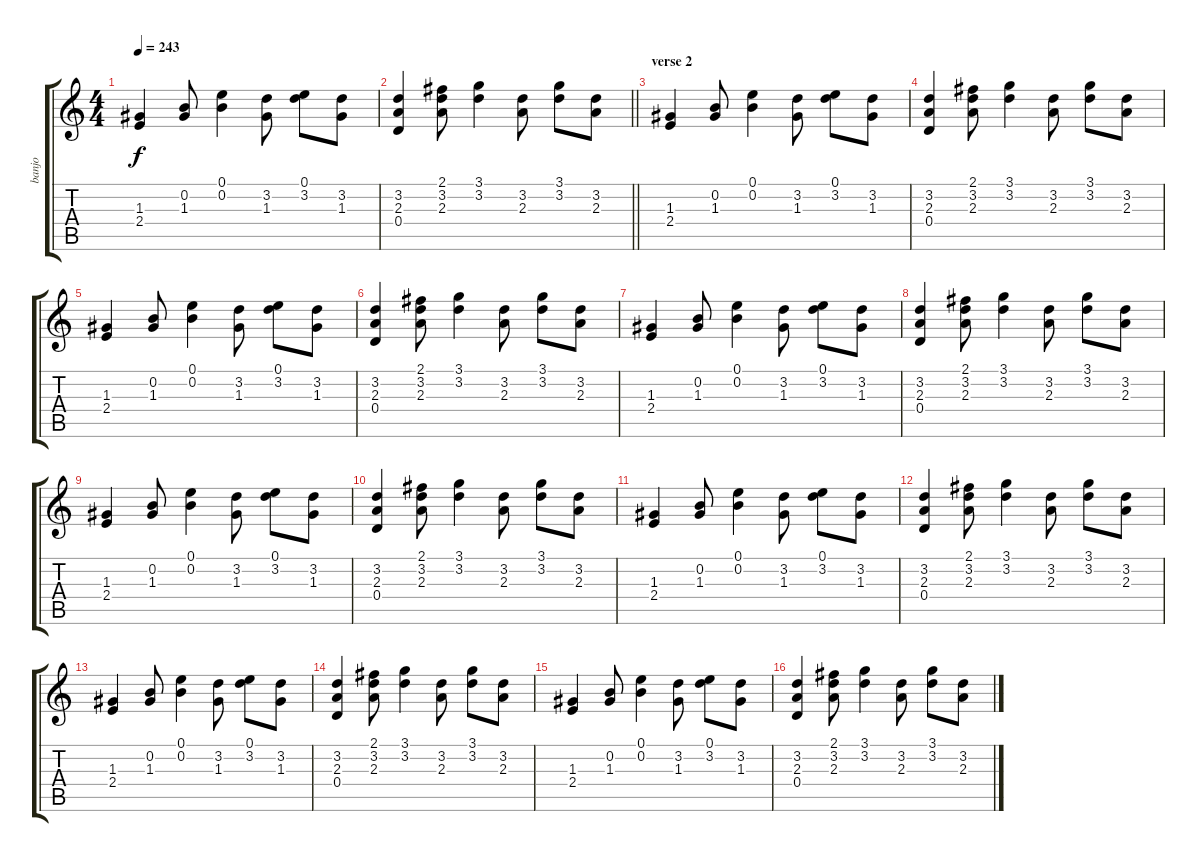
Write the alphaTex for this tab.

\track ("banjo" "banjo") {instrument banjo}
\staff {score tabs}
\tuning (E4 B3 G3 D3 A2 E2) {hide}
\displaytranspose 12
\ts (4 4)
\tempo 243
\clef g2
\ks c
(1.3 2.4).4{dy f} (0.2 1.3).8 (0.1 0.2).4 (3.2 1.3).8 (0.1 3.2).8 (3.2 1.3).8 |
\barLineRight lightlight
(3.2 2.3 0.4).4 (2.1 3.2 2.3).8 (3.1 3.2).4 (3.2 2.3).8 (3.1 3.2).8 (3.2 2.3).8 |
\section ("" "verse 2")
(1.3 2.4).4 (0.2 1.3).8 (0.1 0.2).4 (3.2 1.3).8 (0.1 3.2).8 (3.2 1.3).8 |
(3.2 2.3 0.4).4 (2.1 3.2 2.3).8 (3.1 3.2).4 (3.2 2.3).8 (3.1 3.2).8 (3.2 2.3).8 |
(1.3 2.4).4 (0.2 1.3).8 (0.1 0.2).4 (3.2 1.3).8 (0.1 3.2).8 (3.2 1.3).8 |
(3.2 2.3 0.4).4 (2.1 3.2 2.3).8 (3.1 3.2).4 (3.2 2.3).8 (3.1 3.2).8 (3.2 2.3).8 |
(1.3 2.4).4 (0.2 1.3).8 (0.1 0.2).4 (3.2 1.3).8 (0.1 3.2).8 (3.2 1.3).8 |
(3.2 2.3 0.4).4 (2.1 3.2 2.3).8 (3.1 3.2).4 (3.2 2.3).8 (3.1 3.2).8 (3.2 2.3).8 |
(1.3 2.4).4 (0.2 1.3).8 (0.1 0.2).4 (3.2 1.3).8 (0.1 3.2).8 (3.2 1.3).8 |
(3.2 2.3 0.4).4 (2.1 3.2 2.3).8 (3.1 3.2).4 (3.2 2.3).8 (3.1 3.2).8 (3.2 2.3).8 |
(1.3 2.4).4 (0.2 1.3).8 (0.1 0.2).4 (3.2 1.3).8 (0.1 3.2).8 (3.2 1.3).8 |
(3.2 2.3 0.4).4 (2.1 3.2 2.3).8 (3.1 3.2).4 (3.2 2.3).8 (3.1 3.2).8 (3.2 2.3).8 |
(1.3 2.4).4 (0.2 1.3).8 (0.1 0.2).4 (3.2 1.3).8 (0.1 3.2).8 (3.2 1.3).8 |
(3.2 2.3 0.4).4 (2.1 3.2 2.3).8 (3.1 3.2).4 (3.2 2.3).8 (3.1 3.2).8 (3.2 2.3).8 |
(1.3 2.4).4 (0.2 1.3).8 (0.1 0.2).4 (3.2 1.3).8 (0.1 3.2).8 (3.2 1.3).8 |
(3.2 2.3 0.4).4 (2.1 3.2 2.3).8 (3.1 3.2).4 (3.2 2.3).8 (3.1 3.2).8 (3.2 2.3).8
